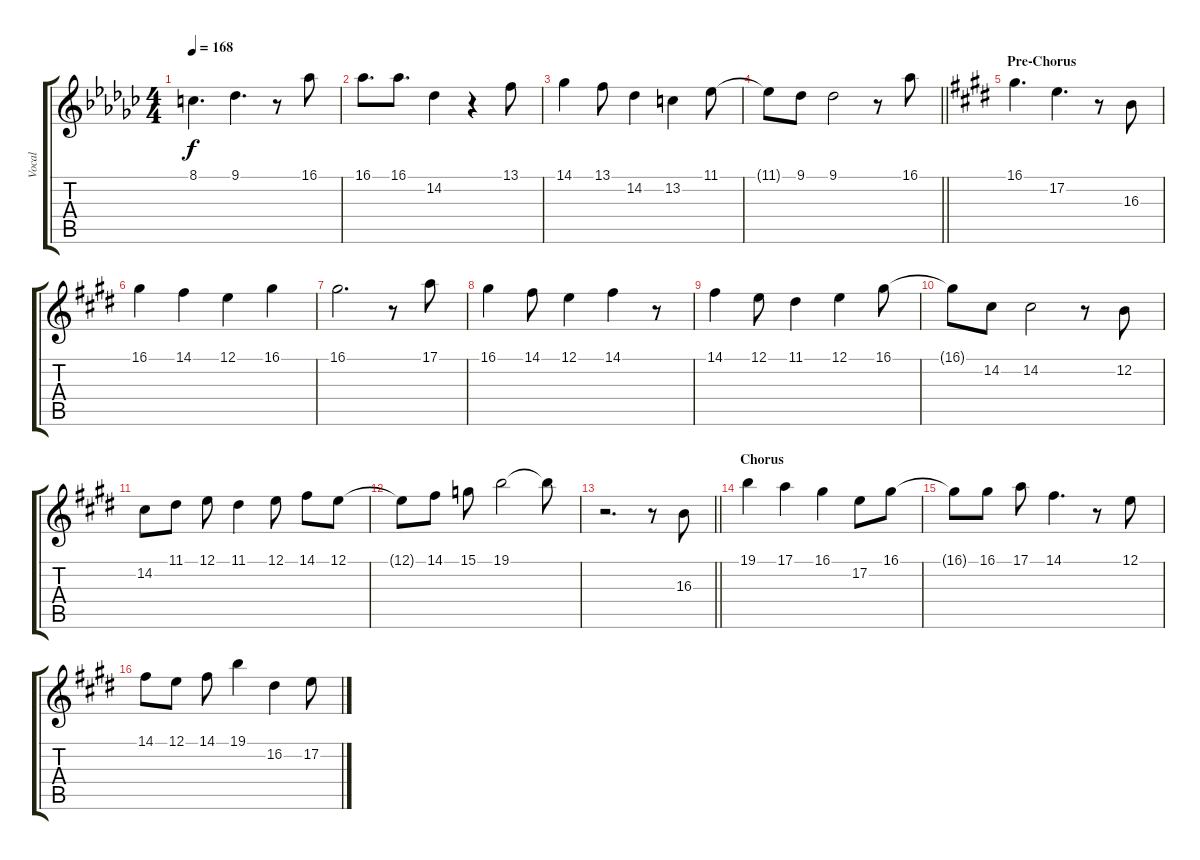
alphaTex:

\track ("Vocal" "Vocal") {mute instrument altosax}
\staff {score tabs}
\tuning (E4 B3 G3 D3 A2 E2) {hide}
\ts (4 4)
\tempo 168
\clef g2
\ks gb
8.1.4{d dy f} 9.1.4{d} r.8 16.1.8 |
16.1.8{d} 16.1.8{d} 14.2.4 r.4 13.1.8 |
14.1.4 13.1.8 14.2.4 13.2.4 11.1.8 |
\barLineRight lightlight
11.1{t}.8 9.1.8 9.1.2 r.8 16.1.8 |
\section ("" "Pre-Chorus")
\ks e
16.1.4{d} 17.2.4{d} r.8 16.3.8 |
16.1.4 14.1.4 12.1.4 16.1.4 |
16.1.2{d} r.8 17.1.8 |
16.1.4 14.1.8 12.1.4 14.1.4 r.8 |
14.1.4 12.1.8 11.1.4 12.1.4 16.1.8 |
16.1{t}.8 14.2.8 14.2.2 r.8 12.2.8 |
14.2.8 11.1.8 12.1.8 11.1.4 12.1.8 14.1.8 12.1.8 |
12.1{t}.8 14.1.8 15.1.8 19.1.2 19.1{t}.8 |
\barLineRight lightlight
r.2{d} r.8 16.3.8 |
\section ("" "Chorus")
19.1.4 17.1.4 16.1.4 17.2.8 16.1.8 |
16.1{t}.8 16.1.8 17.1.8 14.1.4{d} r.8 12.1.8 |
14.1.8 12.1.8 14.1.8 19.1.4 16.2.4 17.2.8
